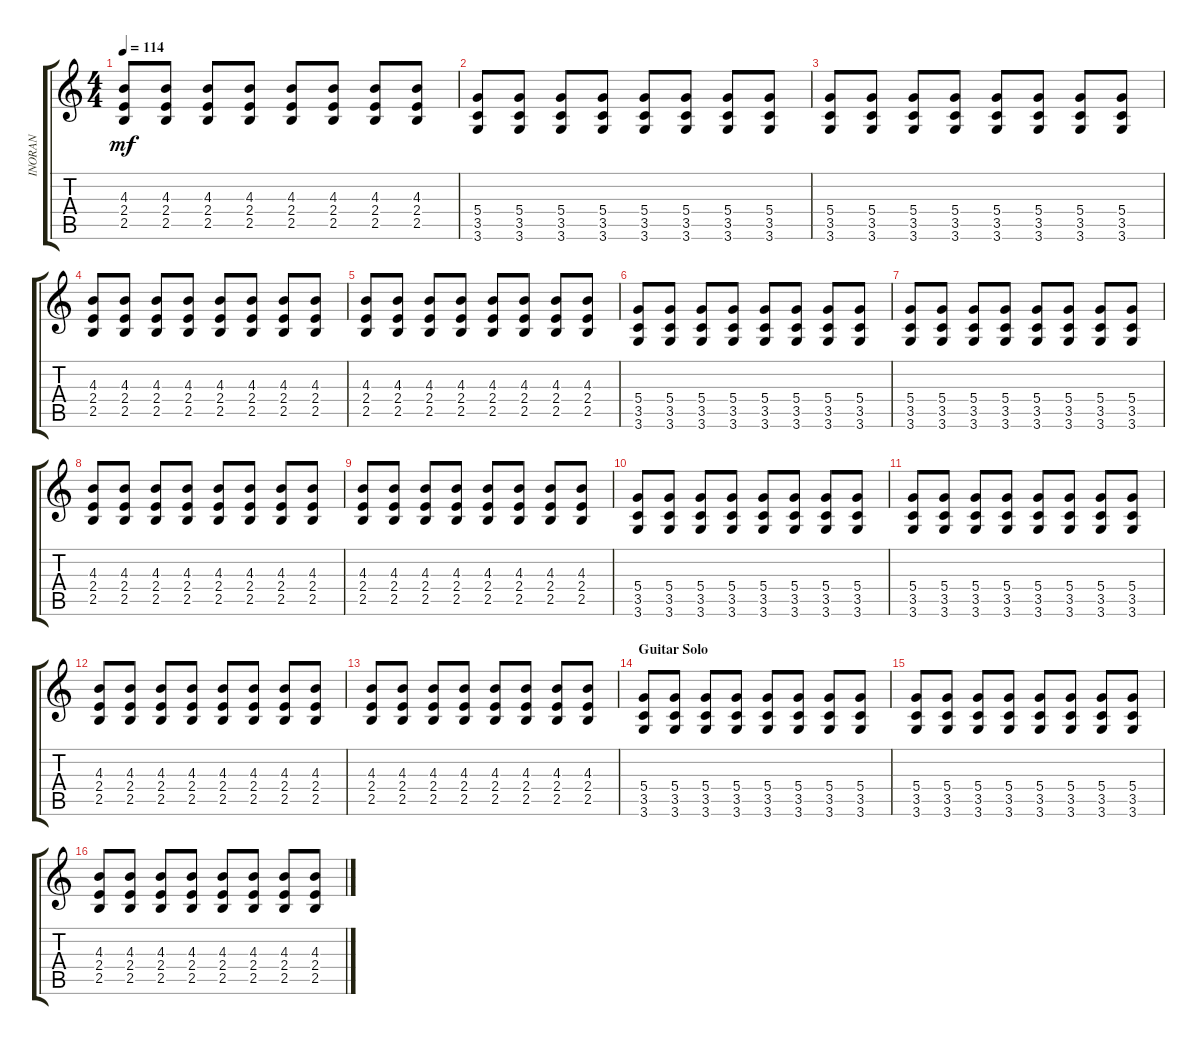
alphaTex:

\track ("INORAN" "INORAN") {instrument electricguitarclean}
\staff {score tabs}
\tuning (E4 B3 G3 D3 A2 E2) {hide}
\ts (4 4)
\tempo 114
\clef g2
\ks c
(4.3 2.4 2.5).8{dy mf} (4.3 2.4 2.5).8 (4.3 2.4 2.5).8 (4.3 2.4 2.5).8 (4.3 2.4 2.5).8 (4.3 2.4 2.5).8 (4.3 2.4 2.5).8 (4.3 2.4 2.5).8 |
(5.4 3.5 3.6).8 (5.4 3.5 3.6).8 (5.4 3.5 3.6).8 (5.4 3.5 3.6).8 (5.4 3.5 3.6).8 (5.4 3.5 3.6).8 (5.4 3.5 3.6).8 (5.4 3.5 3.6).8 |
(5.4 3.5 3.6).8 (5.4 3.5 3.6).8 (5.4 3.5 3.6).8 (5.4 3.5 3.6).8 (5.4 3.5 3.6).8 (5.4 3.5 3.6).8 (5.4 3.5 3.6).8 (5.4 3.5 3.6).8 |
(4.3 2.4 2.5).8 (4.3 2.4 2.5).8 (4.3 2.4 2.5).8 (4.3 2.4 2.5).8 (4.3 2.4 2.5).8 (4.3 2.4 2.5).8 (4.3 2.4 2.5).8 (4.3 2.4 2.5).8 |
(4.3 2.4 2.5).8 (4.3 2.4 2.5).8 (4.3 2.4 2.5).8 (4.3 2.4 2.5).8 (4.3 2.4 2.5).8 (4.3 2.4 2.5).8 (4.3 2.4 2.5).8 (4.3 2.4 2.5).8 |
(5.4 3.5 3.6).8{volume 13 balance 2 instrument distortionguitar} (5.4 3.5 3.6).8 (5.4 3.5 3.6).8 (5.4 3.5 3.6).8 (5.4 3.5 3.6).8 (5.4 3.5 3.6).8 (5.4 3.5 3.6).8 (5.4 3.5 3.6).8 |
(5.4 3.5 3.6).8 (5.4 3.5 3.6).8 (5.4 3.5 3.6).8 (5.4 3.5 3.6).8 (5.4 3.5 3.6).8 (5.4 3.5 3.6).8 (5.4 3.5 3.6).8 (5.4 3.5 3.6).8 |
(4.3 2.4 2.5).8 (4.3 2.4 2.5).8 (4.3 2.4 2.5).8 (4.3 2.4 2.5).8 (4.3 2.4 2.5).8 (4.3 2.4 2.5).8 (4.3 2.4 2.5).8 (4.3 2.4 2.5).8 |
(4.3 2.4 2.5).8 (4.3 2.4 2.5).8 (4.3 2.4 2.5).8 (4.3 2.4 2.5).8 (4.3 2.4 2.5).8 (4.3 2.4 2.5).8 (4.3 2.4 2.5).8 (4.3 2.4 2.5).8 |
(5.4 3.5 3.6).8 (5.4 3.5 3.6).8 (5.4 3.5 3.6).8 (5.4 3.5 3.6).8 (5.4 3.5 3.6).8 (5.4 3.5 3.6).8 (5.4 3.5 3.6).8 (5.4 3.5 3.6).8 |
(5.4 3.5 3.6).8 (5.4 3.5 3.6).8 (5.4 3.5 3.6).8 (5.4 3.5 3.6).8 (5.4 3.5 3.6).8 (5.4 3.5 3.6).8 (5.4 3.5 3.6).8 (5.4 3.5 3.6).8 |
(4.3 2.4 2.5).8 (4.3 2.4 2.5).8 (4.3 2.4 2.5).8 (4.3 2.4 2.5).8 (4.3 2.4 2.5).8 (4.3 2.4 2.5).8 (4.3 2.4 2.5).8 (4.3 2.4 2.5).8 |
(4.3 2.4 2.5).8 (4.3 2.4 2.5).8 (4.3 2.4 2.5).8 (4.3 2.4 2.5).8 (4.3 2.4 2.5).8 (4.3 2.4 2.5).8 (4.3 2.4 2.5).8 (4.3 2.4 2.5).8 |
\section ("" "Guitar Solo")
(5.4 3.5 3.6).8{volume 13 balance 2 instrument distortionguitar} (5.4 3.5 3.6).8 (5.4 3.5 3.6).8 (5.4 3.5 3.6).8 (5.4 3.5 3.6).8 (5.4 3.5 3.6).8 (5.4 3.5 3.6).8 (5.4 3.5 3.6).8 |
(5.4 3.5 3.6).8 (5.4 3.5 3.6).8 (5.4 3.5 3.6).8 (5.4 3.5 3.6).8 (5.4 3.5 3.6).8 (5.4 3.5 3.6).8 (5.4 3.5 3.6).8 (5.4 3.5 3.6).8 |
(4.3 2.4 2.5).8 (4.3 2.4 2.5).8 (4.3 2.4 2.5).8 (4.3 2.4 2.5).8 (4.3 2.4 2.5).8 (4.3 2.4 2.5).8 (4.3 2.4 2.5).8 (4.3 2.4 2.5).8
